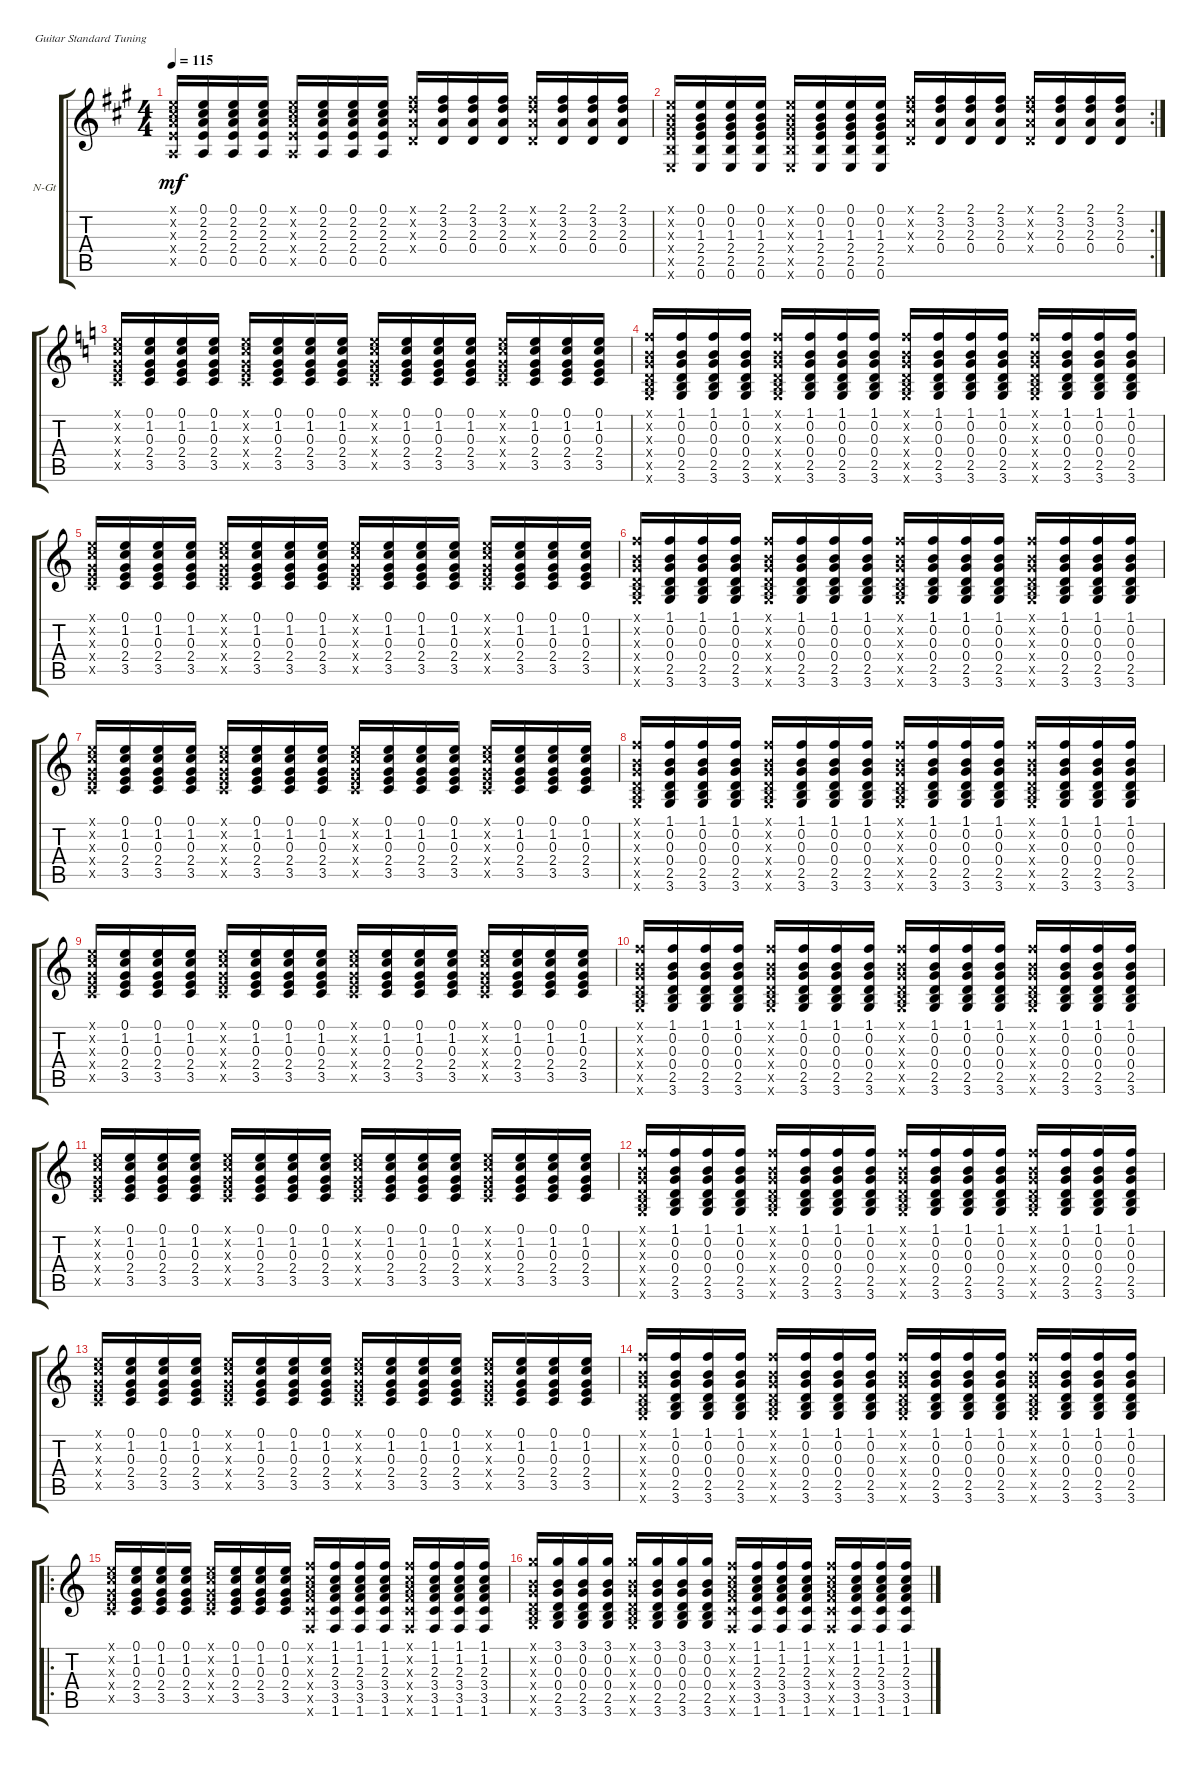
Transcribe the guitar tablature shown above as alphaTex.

\defaultSystemsLayout 4
\bracketExtendMode groupsimilarinstruments
\firstSystemTrackNameOrientation horizontal
\otherSystemsTrackNameOrientation horizontal
\track ("Guitar 2" "N-Gt") {instrument acousticguitarnylon}
\staff {score tabs}
\tuning (E4 B3 G3 D3 A2 E2)
\ts (4 4)
\tempo 115
\clef g2
\ks a
(0.1{x} 2.2{x} 2.3{x} 2.4{x} 0.5{x}).16{dy mf} (0.1 2.2 2.3 2.4 0.5).16 (0.1 2.2 2.3 2.4 0.5).16 (0.1 2.2 2.3 2.4 0.5).16 (0.1{x} 2.2{x} 2.3{x} 2.4{x} 0.5{x}).16 (0.1 2.2 2.3 2.4 0.5).16 (0.1 2.2 2.3 2.4 0.5).16 (0.1 2.2 2.3 2.4 0.5).16 (2.1{x} 3.2{x} 2.3{x} 0.4{x}).16 (2.1 3.2 2.3 0.4).16 (2.1 3.2 2.3 0.4).16 (2.1 3.2 2.3 0.4).16 (2.1{x} 3.2{x} 2.3{x} 0.4{x}).16 (2.1 3.2 2.3 0.4).16 (2.1 3.2 2.3 0.4).16 (2.1 3.2 2.3 0.4).16 |
\rc 2
(0.1{x} 0.2{x} 1.3{x} 2.4{x} 2.5{x} 0.6{x}).16 (0.1 0.2 1.3 2.4 2.5 0.6).16 (0.1 0.2 1.3 2.4 2.5 0.6).16 (0.1 0.2 1.3 2.4 2.5 0.6).16 (0.1{x} 0.2{x} 1.3{x} 2.4{x} 2.5{x} 0.6{x}).16 (0.1 0.2 1.3 2.4 2.5 0.6).16 (0.1 0.2 1.3 2.4 2.5 0.6).16 (0.1 0.2 1.3 2.4 2.5 0.6).16 (2.1{x} 3.2{x} 2.3{x} 0.4{x}).16 (2.1 3.2 2.3 0.4).16 (2.1 3.2 2.3 0.4).16 (2.1 3.2 2.3 0.4).16 (2.1{x} 3.2{x} 2.3{x} 0.4{x}).16 (2.1 3.2 2.3 0.4).16 (2.1 3.2 2.3 0.4).16 (2.1 3.2 2.3 0.4).16 |
\ks c
(0.1{x} 1.2{x} 0.3{x} 2.4{x} 3.5{x}).16 (0.1 1.2 0.3 2.4 3.5).16 (0.1 1.2 0.3 2.4 3.5).16 (0.1 1.2 0.3 2.4 3.5).16 (0.1{x} 1.2{x} 0.3{x} 2.4{x} 3.5{x}).16 (0.1 1.2 0.3 2.4 3.5).16 (0.1 1.2 0.3 2.4 3.5).16 (0.1 1.2 0.3 2.4 3.5).16 (0.1{x} 1.2{x} 0.3{x} 2.4{x} 3.5{x}).16 (0.1 1.2 0.3 2.4 3.5).16 (0.1 1.2 0.3 2.4 3.5).16 (0.1 1.2 0.3 2.4 3.5).16 (0.1{x} 1.2{x} 0.3{x} 2.4{x} 3.5{x}).16 (0.1 1.2 0.3 2.4 3.5).16 (0.1 1.2 0.3 2.4 3.5).16 (0.1 1.2 0.3 2.4 3.5).16 |
(1.1{x} 0.2{x} 0.3{x} 0.4{x} 2.5{x} 3.6{x}).16 (1.1 0.2 0.3 0.4 2.5 3.6).16 (1.1 0.2 0.3 0.4 2.5 3.6).16 (1.1 0.2 0.3 0.4 2.5 3.6).16 (1.1{x} 0.2{x} 0.3{x} 0.4{x} 2.5{x} 3.6{x}).16 (1.1 0.2 0.3 0.4 2.5 3.6).16 (1.1 0.2 0.3 0.4 2.5 3.6).16 (1.1 0.2 0.3 0.4 2.5 3.6).16 (1.1{x} 0.2{x} 0.3{x} 0.4{x} 2.5{x} 3.6{x}).16 (1.1 0.2 0.3 0.4 2.5 3.6).16 (1.1 0.2 0.3 0.4 2.5 3.6).16 (1.1 0.2 0.3 0.4 2.5 3.6).16 (1.1{x} 0.2{x} 0.3{x} 0.4{x} 2.5{x} 3.6{x}).16 (1.1 0.2 0.3 0.4 2.5 3.6).16 (1.1 0.2 0.3 0.4 2.5 3.6).16 (1.1 0.2 0.3 0.4 2.5 3.6).16 |
(0.1{x} 1.2{x} 0.3{x} 2.4{x} 3.5{x}).16 (0.1 1.2 0.3 2.4 3.5).16 (0.1 1.2 0.3 2.4 3.5).16 (0.1 1.2 0.3 2.4 3.5).16 (0.1{x} 1.2{x} 0.3{x} 2.4{x} 3.5{x}).16 (0.1 1.2 0.3 2.4 3.5).16 (0.1 1.2 0.3 2.4 3.5).16 (0.1 1.2 0.3 2.4 3.5).16 (0.1{x} 1.2{x} 0.3{x} 2.4{x} 3.5{x}).16 (0.1 1.2 0.3 2.4 3.5).16 (0.1 1.2 0.3 2.4 3.5).16 (0.1 1.2 0.3 2.4 3.5).16 (0.1{x} 1.2{x} 0.3{x} 2.4{x} 3.5{x}).16 (0.1 1.2 0.3 2.4 3.5).16 (0.1 1.2 0.3 2.4 3.5).16 (0.1 1.2 0.3 2.4 3.5).16 |
(1.1{x} 0.2{x} 0.3{x} 0.4{x} 2.5{x} 3.6{x}).16 (1.1 0.2 0.3 0.4 2.5 3.6).16 (1.1 0.2 0.3 0.4 2.5 3.6).16 (1.1 0.2 0.3 0.4 2.5 3.6).16 (1.1{x} 0.2{x} 0.3{x} 0.4{x} 2.5{x} 3.6{x}).16 (1.1 0.2 0.3 0.4 2.5 3.6).16 (1.1 0.2 0.3 0.4 2.5 3.6).16 (1.1 0.2 0.3 0.4 2.5 3.6).16 (1.1{x} 0.2{x} 0.3{x} 0.4{x} 2.5{x} 3.6{x}).16 (1.1 0.2 0.3 0.4 2.5 3.6).16 (1.1 0.2 0.3 0.4 2.5 3.6).16 (1.1 0.2 0.3 0.4 2.5 3.6).16 (1.1{x} 0.2{x} 0.3{x} 0.4{x} 2.5{x} 3.6{x}).16 (1.1 0.2 0.3 0.4 2.5 3.6).16 (1.1 0.2 0.3 0.4 2.5 3.6).16 (1.1 0.2 0.3 0.4 2.5 3.6).16 |
(0.1{x} 1.2{x} 0.3{x} 2.4{x} 3.5{x}).16 (0.1 1.2 0.3 2.4 3.5).16 (0.1 1.2 0.3 2.4 3.5).16 (0.1 1.2 0.3 2.4 3.5).16 (0.1{x} 1.2{x} 0.3{x} 2.4{x} 3.5{x}).16 (0.1 1.2 0.3 2.4 3.5).16 (0.1 1.2 0.3 2.4 3.5).16 (0.1 1.2 0.3 2.4 3.5).16 (0.1{x} 1.2{x} 0.3{x} 2.4{x} 3.5{x}).16 (0.1 1.2 0.3 2.4 3.5).16 (0.1 1.2 0.3 2.4 3.5).16 (0.1 1.2 0.3 2.4 3.5).16 (0.1{x} 1.2{x} 0.3{x} 2.4{x} 3.5{x}).16 (0.1 1.2 0.3 2.4 3.5).16 (0.1 1.2 0.3 2.4 3.5).16 (0.1 1.2 0.3 2.4 3.5).16 |
(1.1{x} 0.2{x} 0.3{x} 0.4{x} 2.5{x} 3.6{x}).16 (1.1 0.2 0.3 0.4 2.5 3.6).16 (1.1 0.2 0.3 0.4 2.5 3.6).16 (1.1 0.2 0.3 0.4 2.5 3.6).16 (1.1{x} 0.2{x} 0.3{x} 0.4{x} 2.5{x} 3.6{x}).16 (1.1 0.2 0.3 0.4 2.5 3.6).16 (1.1 0.2 0.3 0.4 2.5 3.6).16 (1.1 0.2 0.3 0.4 2.5 3.6).16 (1.1{x} 0.2{x} 0.3{x} 0.4{x} 2.5{x} 3.6{x}).16 (1.1 0.2 0.3 0.4 2.5 3.6).16 (1.1 0.2 0.3 0.4 2.5 3.6).16 (1.1 0.2 0.3 0.4 2.5 3.6).16 (1.1{x} 0.2{x} 0.3{x} 0.4{x} 2.5{x} 3.6{x}).16 (1.1 0.2 0.3 0.4 2.5 3.6).16 (1.1 0.2 0.3 0.4 2.5 3.6).16 (1.1 0.2 0.3 0.4 2.5 3.6).16 |
(0.1{x} 1.2{x} 0.3{x} 2.4{x} 3.5{x}).16 (0.1 1.2 0.3 2.4 3.5).16 (0.1 1.2 0.3 2.4 3.5).16 (0.1 1.2 0.3 2.4 3.5).16 (0.1{x} 1.2{x} 0.3{x} 2.4{x} 3.5{x}).16 (0.1 1.2 0.3 2.4 3.5).16 (0.1 1.2 0.3 2.4 3.5).16 (0.1 1.2 0.3 2.4 3.5).16 (0.1{x} 1.2{x} 0.3{x} 2.4{x} 3.5{x}).16 (0.1 1.2 0.3 2.4 3.5).16 (0.1 1.2 0.3 2.4 3.5).16 (0.1 1.2 0.3 2.4 3.5).16 (0.1{x} 1.2{x} 0.3{x} 2.4{x} 3.5{x}).16 (0.1 1.2 0.3 2.4 3.5).16 (0.1 1.2 0.3 2.4 3.5).16 (0.1 1.2 0.3 2.4 3.5).16 |
(1.1{x} 0.2{x} 0.3{x} 0.4{x} 2.5{x} 3.6{x}).16 (1.1 0.2 0.3 0.4 2.5 3.6).16 (1.1 0.2 0.3 0.4 2.5 3.6).16 (1.1 0.2 0.3 0.4 2.5 3.6).16 (1.1{x} 0.2{x} 0.3{x} 0.4{x} 2.5{x} 3.6{x}).16 (1.1 0.2 0.3 0.4 2.5 3.6).16 (1.1 0.2 0.3 0.4 2.5 3.6).16 (1.1 0.2 0.3 0.4 2.5 3.6).16 (1.1{x} 0.2{x} 0.3{x} 0.4{x} 2.5{x} 3.6{x}).16 (1.1 0.2 0.3 0.4 2.5 3.6).16 (1.1 0.2 0.3 0.4 2.5 3.6).16 (1.1 0.2 0.3 0.4 2.5 3.6).16 (1.1{x} 0.2{x} 0.3{x} 0.4{x} 2.5{x} 3.6{x}).16 (1.1 0.2 0.3 0.4 2.5 3.6).16 (1.1 0.2 0.3 0.4 2.5 3.6).16 (1.1 0.2 0.3 0.4 2.5 3.6).16 |
(0.1{x} 1.2{x} 0.3{x} 2.4{x} 3.5{x}).16 (0.1 1.2 0.3 2.4 3.5).16 (0.1 1.2 0.3 2.4 3.5).16 (0.1 1.2 0.3 2.4 3.5).16 (0.1{x} 1.2{x} 0.3{x} 2.4{x} 3.5{x}).16 (0.1 1.2 0.3 2.4 3.5).16 (0.1 1.2 0.3 2.4 3.5).16 (0.1 1.2 0.3 2.4 3.5).16 (0.1{x} 1.2{x} 0.3{x} 2.4{x} 3.5{x}).16 (0.1 1.2 0.3 2.4 3.5).16 (0.1 1.2 0.3 2.4 3.5).16 (0.1 1.2 0.3 2.4 3.5).16 (0.1{x} 1.2{x} 0.3{x} 2.4{x} 3.5{x}).16 (0.1 1.2 0.3 2.4 3.5).16 (0.1 1.2 0.3 2.4 3.5).16 (0.1 1.2 0.3 2.4 3.5).16 |
(1.1{x} 0.2{x} 0.3{x} 0.4{x} 2.5{x} 3.6{x}).16 (1.1 0.2 0.3 0.4 2.5 3.6).16 (1.1 0.2 0.3 0.4 2.5 3.6).16 (1.1 0.2 0.3 0.4 2.5 3.6).16 (1.1{x} 0.2{x} 0.3{x} 0.4{x} 2.5{x} 3.6{x}).16 (1.1 0.2 0.3 0.4 2.5 3.6).16 (1.1 0.2 0.3 0.4 2.5 3.6).16 (1.1 0.2 0.3 0.4 2.5 3.6).16 (1.1{x} 0.2{x} 0.3{x} 0.4{x} 2.5{x} 3.6{x}).16 (1.1 0.2 0.3 0.4 2.5 3.6).16 (1.1 0.2 0.3 0.4 2.5 3.6).16 (1.1 0.2 0.3 0.4 2.5 3.6).16 (1.1{x} 0.2{x} 0.3{x} 0.4{x} 2.5{x} 3.6{x}).16 (1.1 0.2 0.3 0.4 2.5 3.6).16 (1.1 0.2 0.3 0.4 2.5 3.6).16 (1.1 0.2 0.3 0.4 2.5 3.6).16 |
(0.1{x} 1.2{x} 0.3{x} 2.4{x} 3.5{x}).16 (0.1 1.2 0.3 2.4 3.5).16 (0.1 1.2 0.3 2.4 3.5).16 (0.1 1.2 0.3 2.4 3.5).16 (0.1{x} 1.2{x} 0.3{x} 2.4{x} 3.5{x}).16 (0.1 1.2 0.3 2.4 3.5).16 (0.1 1.2 0.3 2.4 3.5).16 (0.1 1.2 0.3 2.4 3.5).16 (0.1{x} 1.2{x} 0.3{x} 2.4{x} 3.5{x}).16 (0.1 1.2 0.3 2.4 3.5).16 (0.1 1.2 0.3 2.4 3.5).16 (0.1 1.2 0.3 2.4 3.5).16 (0.1{x} 1.2{x} 0.3{x} 2.4{x} 3.5{x}).16 (0.1 1.2 0.3 2.4 3.5).16 (0.1 1.2 0.3 2.4 3.5).16 (0.1 1.2 0.3 2.4 3.5).16 |
(1.1{x} 0.2{x} 0.3{x} 0.4{x} 2.5{x} 3.6{x}).16 (1.1 0.2 0.3 0.4 2.5 3.6).16 (1.1 0.2 0.3 0.4 2.5 3.6).16 (1.1 0.2 0.3 0.4 2.5 3.6).16 (1.1{x} 0.2{x} 0.3{x} 0.4{x} 2.5{x} 3.6{x}).16 (1.1 0.2 0.3 0.4 2.5 3.6).16 (1.1 0.2 0.3 0.4 2.5 3.6).16 (1.1 0.2 0.3 0.4 2.5 3.6).16 (1.1{x} 0.2{x} 0.3{x} 0.4{x} 2.5{x} 3.6{x}).16 (1.1 0.2 0.3 0.4 2.5 3.6).16 (1.1 0.2 0.3 0.4 2.5 3.6).16 (1.1 0.2 0.3 0.4 2.5 3.6).16 (1.1{x} 0.2{x} 0.3{x} 0.4{x} 2.5{x} 3.6{x}).16 (1.1 0.2 0.3 0.4 2.5 3.6).16 (1.1 0.2 0.3 0.4 2.5 3.6).16 (1.1 0.2 0.3 0.4 2.5 3.6).16 |
\ro
(0.1{x} 1.2{x} 0.3{x} 2.4{x} 3.5{x}).16 (0.1 1.2 0.3 2.4 3.5).16 (0.1 1.2 0.3 2.4 3.5).16 (0.1 1.2 0.3 2.4 3.5).16 (0.1{x} 1.2{x} 0.3{x} 2.4{x} 3.5{x}).16 (0.1 1.2 0.3 2.4 3.5).16 (0.1 1.2 0.3 2.4 3.5).16 (0.1 1.2 0.3 2.4 3.5).16 (1.1{x} 1.2{x} 2.3{x} 3.4{x} 3.5{x} 1.6{x}).16 (1.1 1.2 2.3 3.4 3.5 1.6).16 (1.1 1.2 2.3 3.4 3.5 1.6).16 (1.1 1.2 2.3 3.4 3.5 1.6).16 (1.1{x} 1.2{x} 2.3{x} 3.4{x} 3.5{x} 1.6{x}).16 (1.1 1.2 2.3 3.4 3.5 1.6).16 (1.1 1.2 2.3 3.4 3.5 1.6).16 (1.1 1.2 2.3 3.4 3.5 1.6).16 |
(3.1{x} 0.2{x} 0.3{x} 0.4{x} 2.5{x} 3.6{x}).16 (3.1 0.2 0.3 0.4 2.5 3.6).16 (3.1 0.2 0.3 0.4 2.5 3.6).16 (3.1 0.2 0.3 0.4 2.5 3.6).16 (3.1{x} 0.2{x} 0.3{x} 0.4{x} 2.5{x} 3.6{x}).16 (3.1 0.2 0.3 0.4 2.5 3.6).16 (3.1 0.2 0.3 0.4 2.5 3.6).16 (3.1 0.2 0.3 0.4 2.5 3.6).16 (1.1{x} 1.2{x} 2.3{x} 3.4{x} 3.5{x} 1.6{x}).16 (1.1 1.2 2.3 3.4 3.5 1.6).16 (1.1 1.2 2.3 3.4 3.5 1.6).16 (1.1 1.2 2.3 3.4 3.5 1.6).16 (1.1{x} 1.2{x} 2.3{x} 3.4{x} 3.5{x} 1.6{x}).16 (1.1 1.2 2.3 3.4 3.5 1.6).16 (1.1 1.2 2.3 3.4 3.5 1.6).16 (1.1 1.2 2.3 3.4 3.5 1.6).16
